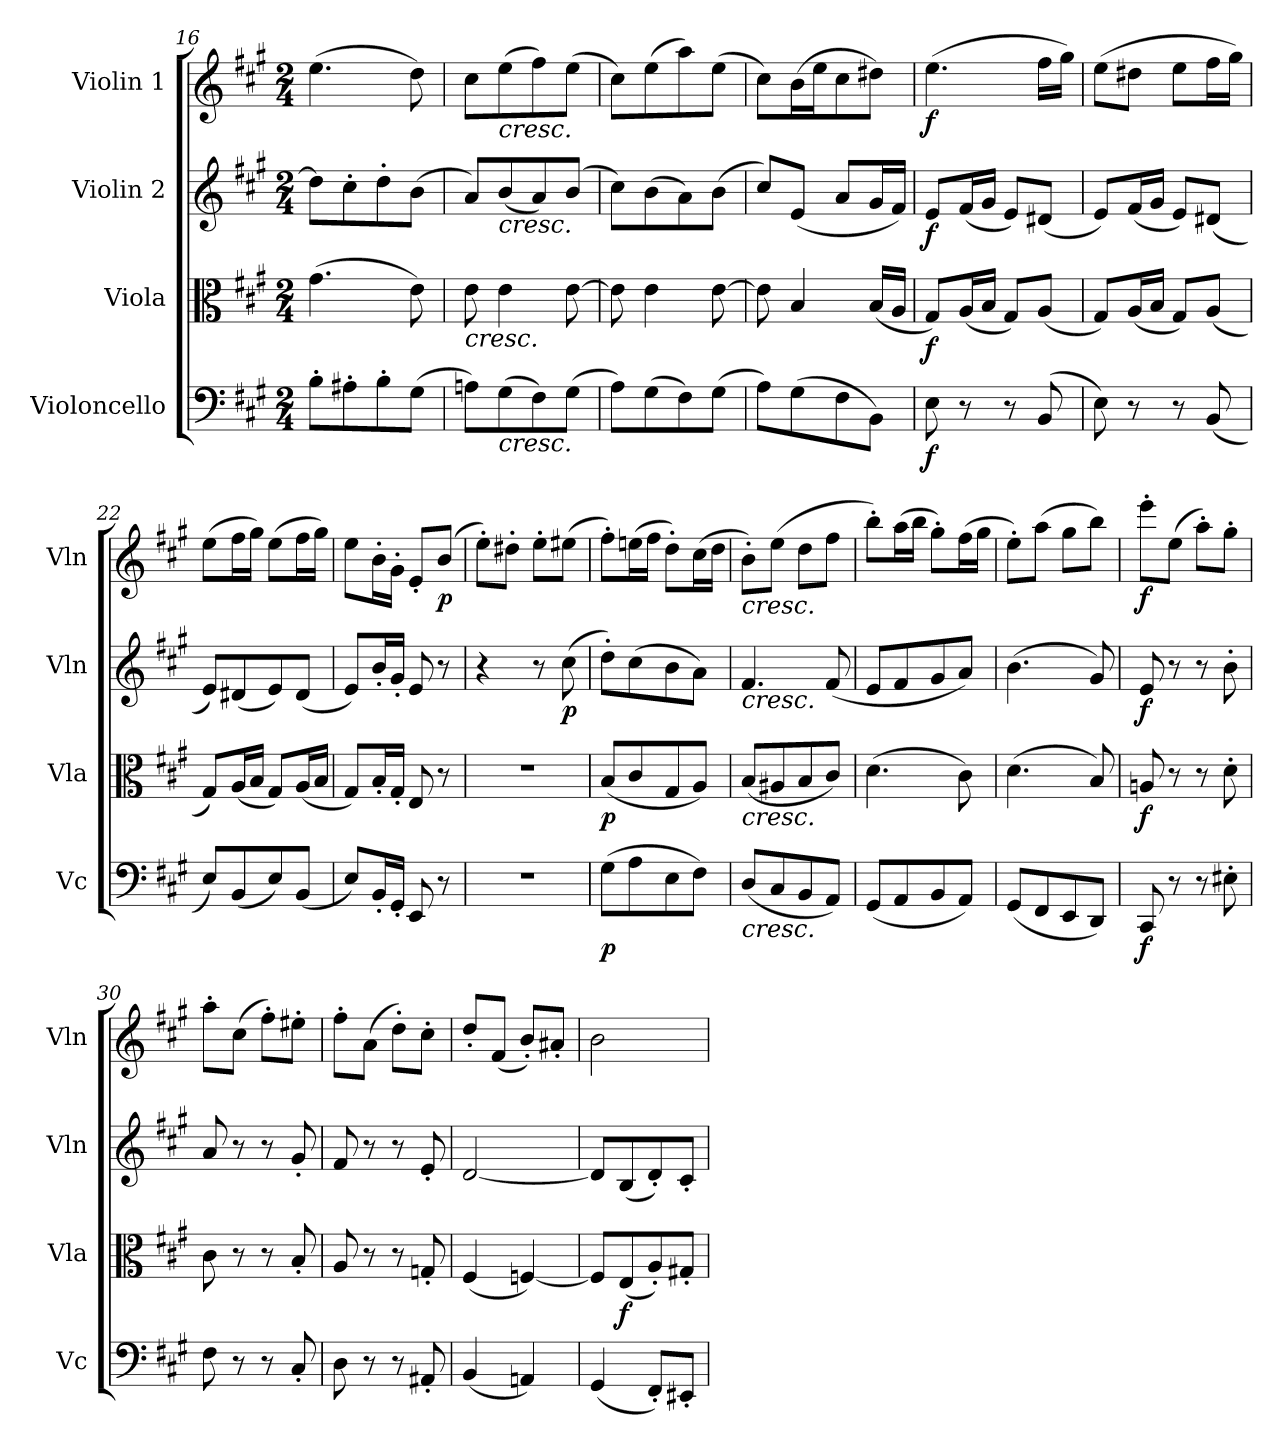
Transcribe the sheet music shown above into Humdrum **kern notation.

**kern	**dynam	**kern	**dynam	**kern	**dynam	**kern	**dynam
*part4	*part4	*part3	*part3	*part2	*part2	*part1	*part1
*staff4	*staff4	*staff3	*staff3	*staff2	*staff2	*staff1	*staff1
*I"Violoncello	*	*I"Viola	*	*I"Violin 2	*	*I"Violin 1	*
*I'Vc	*	*I'Vla	*	*I'Vln	*	*I'Vln	*
*clefF4	*	*clefC3	*	*clefG2	*	*clefG2	*
*k[f#c#g#]	*	*k[f#c#g#]	*	*k[f#c#g#]	*	*k[f#c#g#]	*
*M2/4	*	*M2/4	*	*M2/4	*	*M2/4	*
=16	=16	=16	=16	=16	=16	=16	=16
8B'\L	.	(4.g#\	.	8dd\L]	.	(4.ee\	.
8A#X'\	.	.	.	8cc#'\	.	.	.
8B'\	.	.	.	8dd'\	.	.	.
(8G#\J	.	8e\)	.	(8b\J	.	8dd\)	.
=17	=17	=17	=17	=17	=17	=17	=17
!	!	!LO:TX:b:i:t=cresc.	!	!	!	!	!
8An\L)	.	8e\	.	8a/L)	.	8cc#\L	.
!	!	!	!	!	!	!LO:TX:b:i:t=cresc.	!
!	!	!	!	!LO:TX:b:i:t=cresc.	!	!	!
!LO:TX:b:i:t=cresc.	!	!	!	!	!	!	!
(8G#\	.	4e\	.	(8b/	.	(8ee\	.
8F#\)	.	.	.	8a/)	.	8ff#\)	.
(8G#\J	.	[8e\	.	(8b/J	.	(8ee\J	.
=18	=18	=18	=18	=18	=18	=18	=18
8A\L)	.	8e\]	.	8cc#\L)	.	8cc#\L)	.
(8G#\	.	4e\	.	(8b\	.	(8ee\	.
8F#\)	.	.	.	8a\)	.	8aa\)	.
(8G#\J	.	[8e\	.	(8b\J	.	(8ee\J	.
=19	=19	=19	=19	=19	=19	=19	=19
8A\L)	.	8e\]	.	8cc#/L)	.	8cc#\L)	.
(8G#\	.	4B/	.	(8e/J	.	(16b\L	.
.	.	.	.	.	.	16ee\J	.
8F#\	.	.	.	8a/L	.	8cc#\	.
8BB\J)	.	(16B/LL	.	16g#/L	.	8dd#X\J)	.
.	.	16A/JJ	.	16f#/JJ)	.	.	.
=20	=20	=20	=20	=20	=20	=20	=20
!	!LO:DY:b	!	!LO:DY:b	!	!LO:DY:b	!	!LO:DY:b
8E\	f	8G#/L)	f	8e/L	f	(4.ee\	f
8r	.	(16A/L	.	(16f#/L	.	.	.
.	.	16B/JJ	.	16g#/JJ	.	.	.
8r	.	8G#/L)	.	8e/L)	.	.	.
(8BB/	.	(8A/J	.	(8d#X/J	.	16ff#\LL	.
.	.	.	.	.	.	16gg#\JJ)	.
!!LO:LB:g=z
=21	=21	=21	=21	=21	=21	=21	=21
8E\)	.	8G#/L)	.	8e/L)	.	(8ee\L	.
8r	.	(16A/L	.	(16f#/L	.	8dd#X\J	.
.	.	16B/JJ	.	16g#/JJ	.	.	.
8r	.	8G#/L)	.	8e/L)	.	8ee\L	.
(8BB/	.	(8A/J	.	(8d#X/J	.	16ff#\L	.
.	.	.	.	.	.	16gg#\JJ)	.
=22	=22	=22	=22	=22	=22	=22	=22
8E/L)	.	8G#/L)	.	8e/L)	.	(8ee\L	.
(8BB/	.	(16A/L	.	(8d#X/	.	16ff#\L	.
.	.	16B/JJ	.	.	.	16gg#\JJ)	.
8E/)	.	8G#/L)	.	8e/)	.	(8ee\L	.
(8BB/J	.	(16A/L	.	(8d#/J	.	16ff#\L	.
.	.	16B/JJ	.	.	.	16gg#\JJ)	.
=23	=23	=23	=23	=23	=23	=23	=23
8E/L)	.	8G#/L)	.	8e/L)	.	8ee\L	.
16BB'/L	.	16B'/L	.	16b'/L	.	16b'\L	.
16GG#'/JJ	.	16G#'/JJ	.	16g#'/JJ	.	16g#'\JJ	.
8EE/	.	8E/	.	8e/	.	8e'/L	.
!	!	!	!	!	!	!	!LO:DY:b
8r	.	8r	.	8r	.	(8b/J	p
=24	=24	=24	=24	=24	=24	=24	=24
2r	.	2r	.	4r	.	8ee'\L)	.
.	.	.	.	.	.	8dd#X'\J	.
.	.	.	.	8r	.	8ee'\L	.
!	!	!	!	!	!LO:DY:b	!	!
.	.	.	.	(8cc#\	p	(8ee#X\J	.
=25	=25	=25	=25	=25	=25	=25	=25
!	!LO:DY:b	!	!LO:DY:b	!	!	!	!
(8G#\L	p	(8B/L	p	8dd'\L)	.	8ff#'\L)	.
8A\	.	8c#/	.	(8cc#\	.	(16een\L	.
.	.	.	.	.	.	16ff#\JJ	.
8E\	.	8G#/	.	8b\	.	8dd'\L)	.
8F#\J)	.	8A/J)	.	8a\J)	.	(16cc#\L	.
.	.	.	.	.	.	16dd\JJ	.
=26	=26	=26	=26	=26	=26	=26	=26
!	!	!	!	!	!	!LO:TX:b:i:t=cresc.	!
!	!	!	!	!LO:TX:b:i:t=cresc.	!	!	!
!	!	!LO:TX:b:i:t=cresc.	!	!	!	!	!
!LO:TX:b:i:t=cresc.	!	!	!	!	!	!	!
(8D/L	.	(8B/L	.	4.f#/	.	8b'\L)	.
8C#/	.	8A#X/	.	.	.	(8ee\J	.
8BB/	.	8B/	.	.	.	8dd\L	.
8AA/J)	.	8c#/J)	.	(8f#/	.	8ff#\J	.
!!LO:PB:g=z
=27	=27	=27	=27	=27	=27	=27	=27
(8GG#/L	.	(4.d\	.	8e/L	.	8bb'\L)	.
8AA/	.	.	.	8f#/	.	(16aa\L	.
.	.	.	.	.	.	16bb\JJ	.
8BB/	.	.	.	8g#/	.	8gg#'\L)	.
8AA/J)	.	8c#\)	.	8a/J)	.	(16ff#\L	.
.	.	.	.	.	.	16gg#\JJ	.
=28	=28	=28	=28	=28	=28	=28	=28
(8GG#/L	.	(4.d\	.	(4.b\	.	8ee'\L)	.
8FF#/	.	.	.	.	.	(8aa\J	.
8EE/	.	.	.	.	.	8gg#\L	.
8DD/J)	.	8B/)	.	8g#/)	.	8bb\J)	.
=29	=29	=29	=29	=29	=29	=29	=29
!	!LO:DY:b	!	!LO:DY:b	!	!LO:DY:b	!	!LO:DY:b
8CC#/	f	8An/	f	8e/	f	8eee'\L	f
8r	.	8r	.	8r	.	(8ee\J	.
8r	.	8r	.	8r	.	8aa'\L)	.
8E#X'\	.	8d'\	.	8b'\	.	8gg#'\J	.
=30	=30	=30	=30	=30	=30	=30	=30
8F#\	.	8c#\	.	8a/	.	8aa'\L	.
8r	.	8r	.	8r	.	(8cc#\J	.
8r	.	8r	.	8r	.	8ff#'\L)	.
8C#'/	.	8B'/	.	8g#'/	.	8ee#X'\J	.
=31	=31	=31	=31	=31	=31	=31	=31
8D\	.	8A/	.	8f#/	.	8ff#'\L	.
8r	.	8r	.	8r	.	(8a\J	.
8r	.	8r	.	8r	.	8dd'\L)	.
8AA#X'/	.	8Gn'/	.	8e'/	.	8cc#'\J	.
=32	=32	=32	=32	=32	=32	=32	=32
(4BB/	.	(4F#/	.	[2d/	.	8dd'/L	.
.	.	.	.	.	.	(8f#/J	.
4AAn/)	.	[4Fn/)	.	.	.	8b'/L)	.
.	.	.	.	.	.	8a#X'/J	.
=33	=33	=33	=33	=33	=33	=33	=33
(4GG#/	.	8F/L]	.	8d/L]	.	2b\	.
!	!	!	!LO:DY:b	!	!	!	!
.	.	(8E/	f	(8B/	.	.	.
8FF#'/L)	.	8A'/)	.	8d'/)	.	.	.
8EE#X'/J	.	8G#X'/J	.	8c#'/J	.	.	.
=	=	=	=	=	=	=	=
*-	*-	*-	*-	*-	*-	*-	*-
